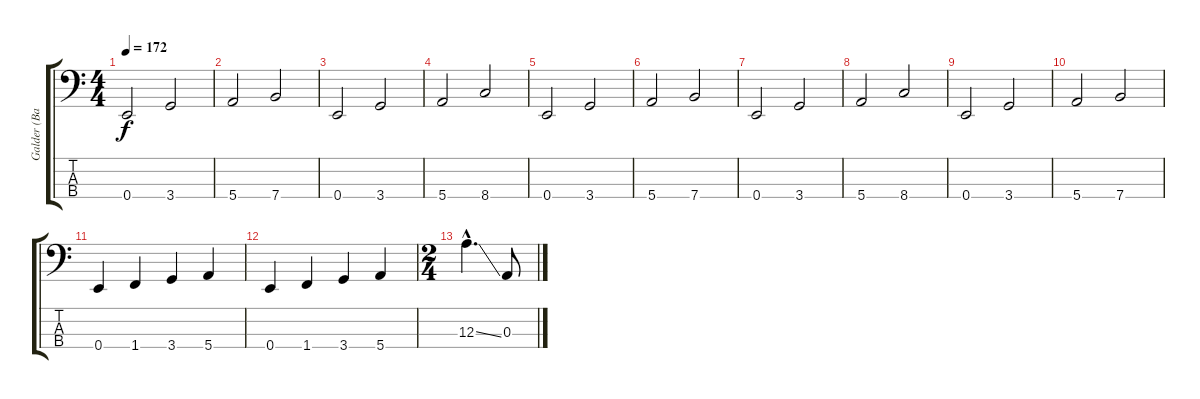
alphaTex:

\track ("Galder (Bass)" "Galder (Ba") {instrument acousticguitarnylon}
\staff {score tabs}
\tuning (G2 D2 A1 E1) {hide}
\ts (4 4)
\tempo 172
\clef f4
\ks c
0.4.2{dy f} 3.4.2 |
5.4.2 7.4.2 |
0.4.2 3.4.2 |
5.4.2 8.4.2 |
0.4.2 3.4.2 |
5.4.2 7.4.2 |
0.4.2 3.4.2 |
5.4.2 8.4.2 |
0.4.2 3.4.2 |
5.4.2 7.4.2 |
0.4.4 1.4.4 3.4.4 5.4.4 |
0.4.4 1.4.4 3.4.4 5.4.4 |
\ts (2 4)
12.3{ss hac}.4{d} 0.3.8
